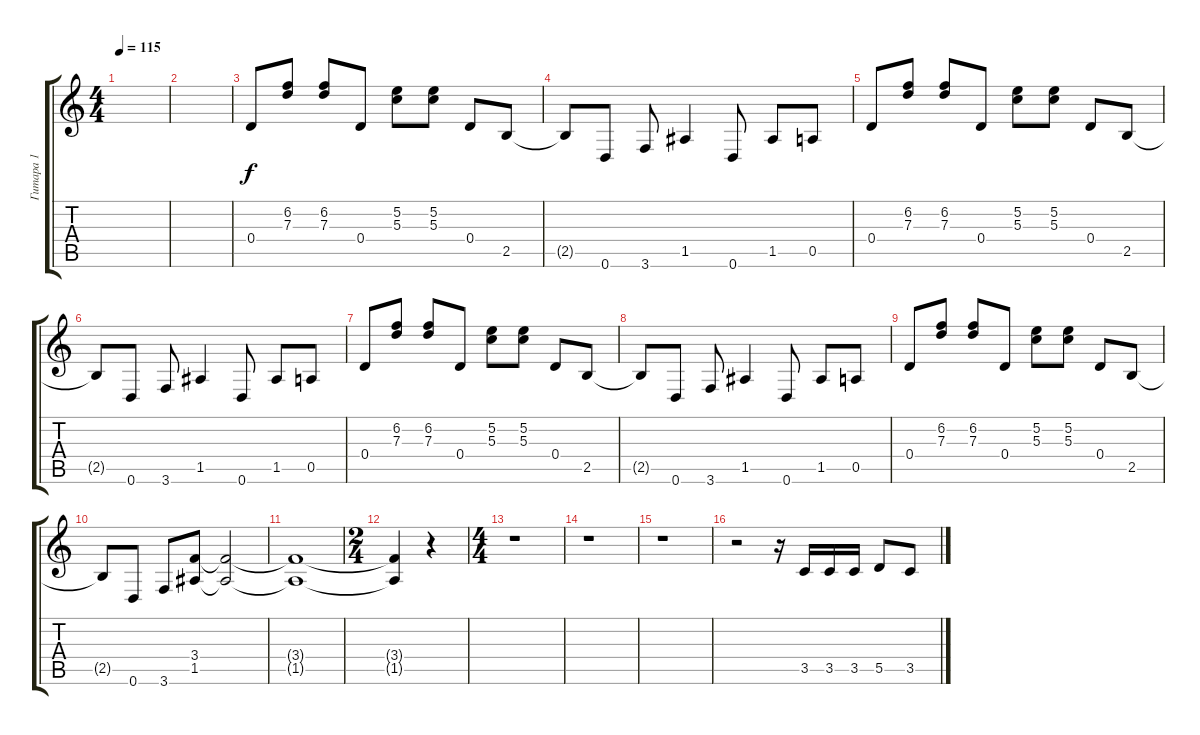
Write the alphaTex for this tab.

\track ("Гитара 1" "Гитара 1") {instrument distortionguitar}
\staff {score tabs}
\tuning (E4 B3 G3 D3 A2 D2) {hide}
\ts (4 4)
\tempo 115
\clef g2
\ks c
|
|
0.4.8 (6.2 7.3).8 (6.2 7.3).8 0.4.8 (5.2 5.3).8 (5.2 5.3).8 0.4.8 2.5.8 |
2.5{t}.8 0.6.8 3.6.8 1.5.4 0.6.8 1.5.8 0.5.8 |
0.4.8 (6.2 7.3).8 (6.2 7.3).8 0.4.8 (5.2 5.3).8 (5.2 5.3).8 0.4.8 2.5.8 |
2.5{t}.8 0.6.8 3.6.8 1.5.4 0.6.8 1.5.8 0.5.8 |
0.4.8 (6.2 7.3).8 (6.2 7.3).8 0.4.8 (5.2 5.3).8 (5.2 5.3).8 0.4.8 2.5.8 |
2.5{t}.8 0.6.8 3.6.8 1.5.4 0.6.8 1.5.8 0.5.8 |
0.4.8 (6.2 7.3).8 (6.2 7.3).8 0.4.8 (5.2 5.3).8 (5.2 5.3).8 0.4.8 2.5.8 |
2.5{t}.8 0.6.8 3.6.8 (3.4 1.5).8 (3.4{t} 1.5{t}).2 |
(3.4{t} 1.5{t}).1 |
\ts (2 4)
(3.4{t} 1.5{t}).4 r.4 |
\ts (4 4)
r.1 |
r.1 |
r.1 |
r.2 r.16 3.5.16 3.5.16 3.5.16 5.5.8 3.5.8
